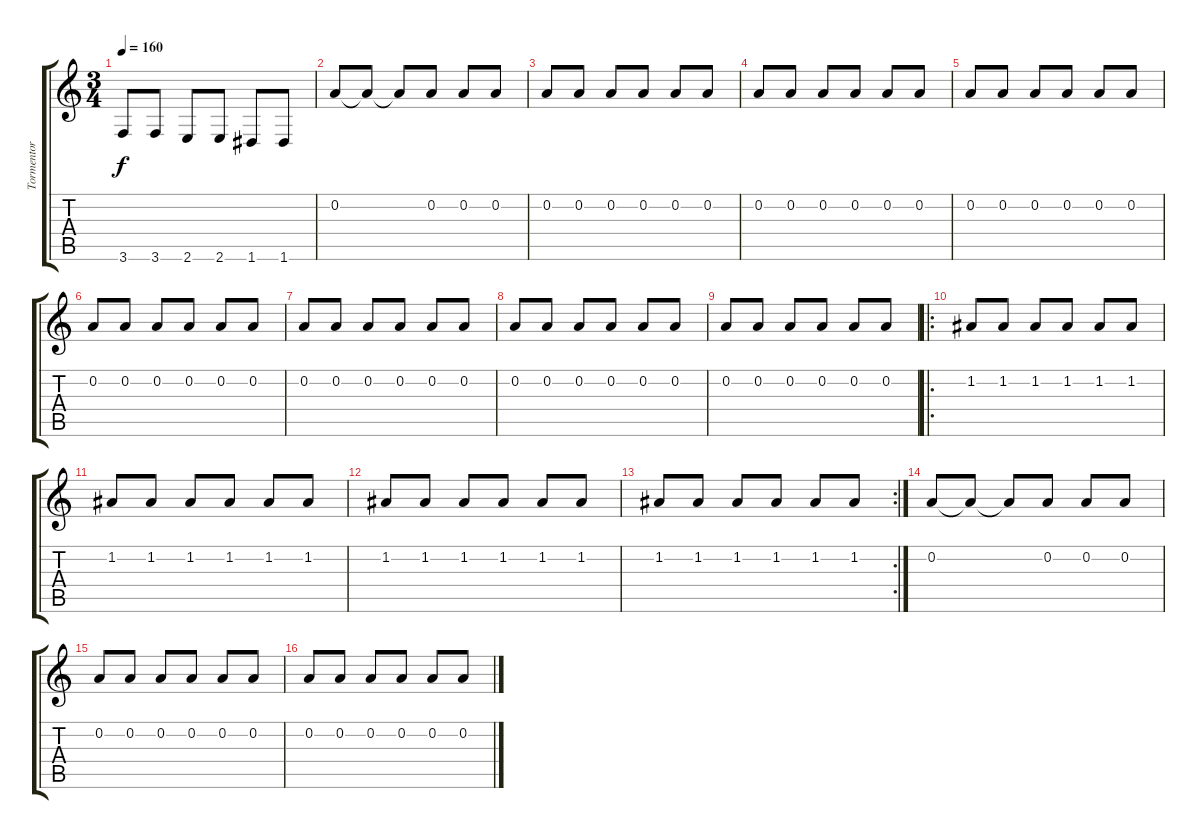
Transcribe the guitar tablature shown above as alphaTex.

\track ("Tormentor" "Tormentor") {instrument distortionguitar}
\staff {score tabs}
\tuning (D4 A3 F3 C3 G2 D2) {hide}
\ts (3 4)
\tempo 160
\clef g2
\ks c
3.6.8{dy f} 3.6.8 2.6.8 2.6.8 1.6.8 1.6.8 |
0.2.8 0.2{t}.8 0.2{t}.8 0.2.8 0.2.8 0.2.8 |
0.2.8 0.2.8 0.2.8 0.2.8 0.2.8 0.2.8 |
0.2.8 0.2.8 0.2.8 0.2.8 0.2.8 0.2.8 |
0.2.8 0.2.8 0.2.8 0.2.8 0.2.8 0.2.8 |
0.2.8 0.2.8 0.2.8 0.2.8 0.2.8 0.2.8 |
0.2.8 0.2.8 0.2.8 0.2.8 0.2.8 0.2.8 |
0.2.8 0.2.8 0.2.8 0.2.8 0.2.8 0.2.8 |
0.2.8 0.2.8 0.2.8 0.2.8 0.2.8 0.2.8 |
\ro
1.2.8 1.2.8 1.2.8 1.2.8 1.2.8 1.2.8 |
1.2.8 1.2.8 1.2.8 1.2.8 1.2.8 1.2.8 |
1.2.8 1.2.8 1.2.8 1.2.8 1.2.8 1.2.8 |
\rc 2
1.2.8 1.2.8 1.2.8 1.2.8 1.2.8 1.2.8 |
0.2.8 0.2{t}.8 0.2{t}.8 0.2.8 0.2.8 0.2.8 |
0.2.8 0.2.8 0.2.8 0.2.8 0.2.8 0.2.8 |
0.2.8 0.2.8 0.2.8 0.2.8 0.2.8 0.2.8
